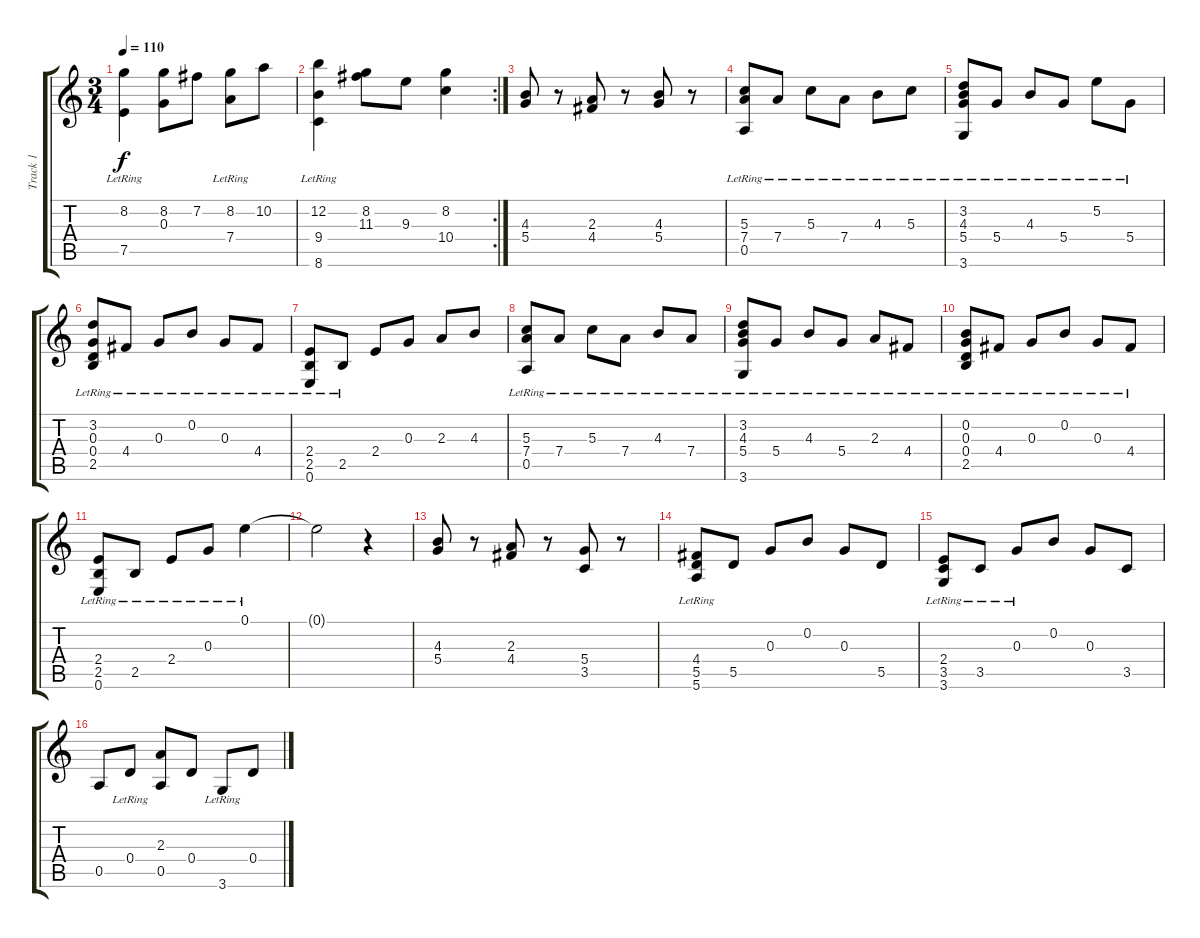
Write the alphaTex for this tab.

\track ("Track 1" "Track 1") {instrument acousticguitarnylon}
\staff {score tabs}
\tuning (E4 B3 G3 D3 A2 E2) {hide}
\ts (3 4)
\tempo 110
\clef g2
\ks c
(8.2 7.5{lr}).4{dy f} (8.2 0.3).8 7.2.8 (8.2 7.4{lr}).8 10.2.8 |
\rc 2
(12.2 9.4 8.6{lr}).4 (8.2 11.3).8 9.3.8 (8.2 10.4).4 |
(4.3 5.4).8 r.8 (2.3 4.4).8 r.8 (4.3 5.4).8 r.8 |
(5.3{lr} 7.4{lr} 0.5{lr}).8 7.4{lr}.8 5.3{lr}.8 7.4{lr}.8 4.3{lr}.8 5.3{lr}.8 |
(3.2{lr} 4.3{lr} 5.4{lr} 3.6{lr}).8 5.4{lr}.8 4.3{lr}.8 5.4{lr}.8 5.2{lr}.8 5.4{lr}.8 |
(3.2{lr} 0.3{lr} 0.4{lr} 2.5{lr}).8 4.4{lr}.8 0.3{lr}.8 0.2{lr}.8 0.3{lr}.8 4.4{lr}.8 |
(2.4{lr} 2.5{lr} 0.6{lr}).8 2.5{lr}.8 2.4.8 0.3.8 2.3.8 4.3.8 |
(5.3{lr} 7.4{lr} 0.5{lr}).8 7.4{lr}.8 5.3{lr}.8 7.4{lr}.8 4.3{lr}.8 7.4{lr}.8 |
(3.2{lr} 4.3{lr} 5.4{lr} 3.6{lr}).8 5.4{lr}.8 4.3{lr}.8 5.4{lr}.8 2.3{lr}.8 4.4{lr}.8 |
(0.2{lr} 0.3{lr} 0.4{lr} 2.5{lr}).8 4.4{lr}.8 0.3{lr}.8 0.2{lr}.8 0.3{lr}.8 4.4{lr}.8 |
(2.4{lr} 2.5{lr} 0.6{lr}).8 2.5{lr}.8 2.4{lr}.8 0.3{lr}.8 0.1{lr}.4 |
0.1{t}.2 r.4 |
(4.3 5.4).8 r.8 (2.3 4.4).8 r.8 (5.4 3.5).8 r.8 |
(4.4 5.5 5.6{lr}).8 5.5.8 0.3.8 0.2.8 0.3.8 5.5.8 |
(2.4 3.5 3.6{lr}).8 3.5{lr}.8 0.3{lr}.8 0.2.8 0.3.8 3.5.8 |
0.5.8 0.4{lr}.8 (2.3 0.5).8 0.4.8 3.6{lr}.8 0.4.8
